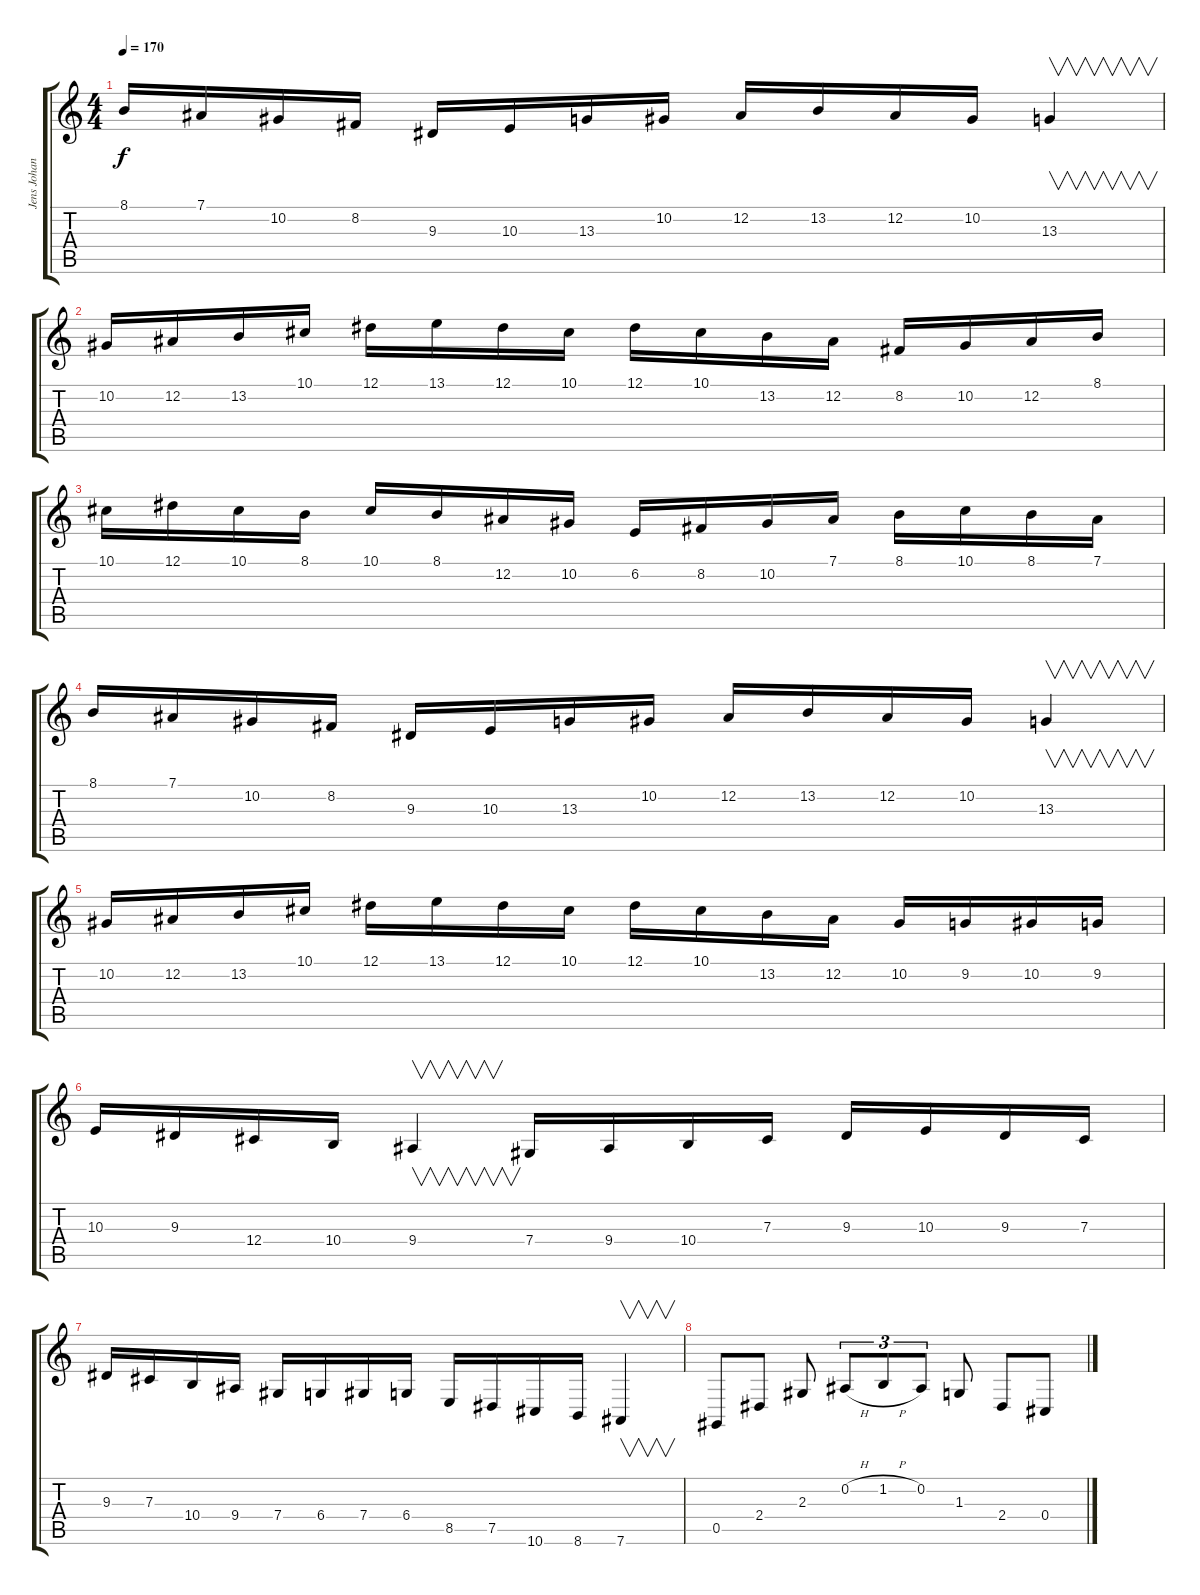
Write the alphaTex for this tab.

\track ("Jens Johansson (Lead Keyboard)" "Jens Johan") {instrument harpsichord}
\staff {score tabs}
\tuning (Eb4 Bb3 Gb3 Db3 Ab2 Eb2) {hide}
\ts (4 4)
\tempo 170
\clef g2
\ks c
8.1.16{dy f} 7.1.16 10.2.16 8.2.16 9.3.16 10.3.16 13.3.16 10.2.16 12.2.16 13.2.16 12.2.16 10.2.16 13.3.4{v} |
10.2.16 12.2.16 13.2.16 10.1.16 12.1.16 13.1.16 12.1.16 10.1.16 12.1.16 10.1.16 13.2.16 12.2.16 8.2.16 10.2.16 12.2.16 8.1.16 |
10.1.16 12.1.16 10.1.16 8.1.16 10.1.16 8.1.16 12.2.16 10.2.16 6.2.16 8.2.16 10.2.16 7.1.16 8.1.16 10.1.16 8.1.16 7.1.16 |
8.1.16 7.1.16 10.2.16 8.2.16 9.3.16 10.3.16 13.3.16 10.2.16 12.2.16 13.2.16 12.2.16 10.2.16 13.3.4{v} |
10.2.16 12.2.16 13.2.16 10.1.16 12.1.16 13.1.16 12.1.16 10.1.16 12.1.16 10.1.16 13.2.16 12.2.16 10.2.16 9.2.16 10.2.16 9.2.16 |
10.3.16 9.3.16 12.4.16 10.4.16 9.4.4{v} 7.4.16 9.4.16 10.4.16 7.3.16 9.3.16 10.3.16 9.3.16 7.3.16 |
9.3.16 7.3.16 10.4.16 9.4.16 7.4.16 6.4.16 7.4.16 6.4.16 8.5.16 7.5.16 10.6.16 8.6.16 7.6.4{v} |
0.5.8 2.4.8 2.3.8 0.2{h}.8{tu (3 2)} 1.2{h}.8{tu (3 2)} 0.2.8{tu (3 2)} 1.3.8 2.4.8 0.4.8
